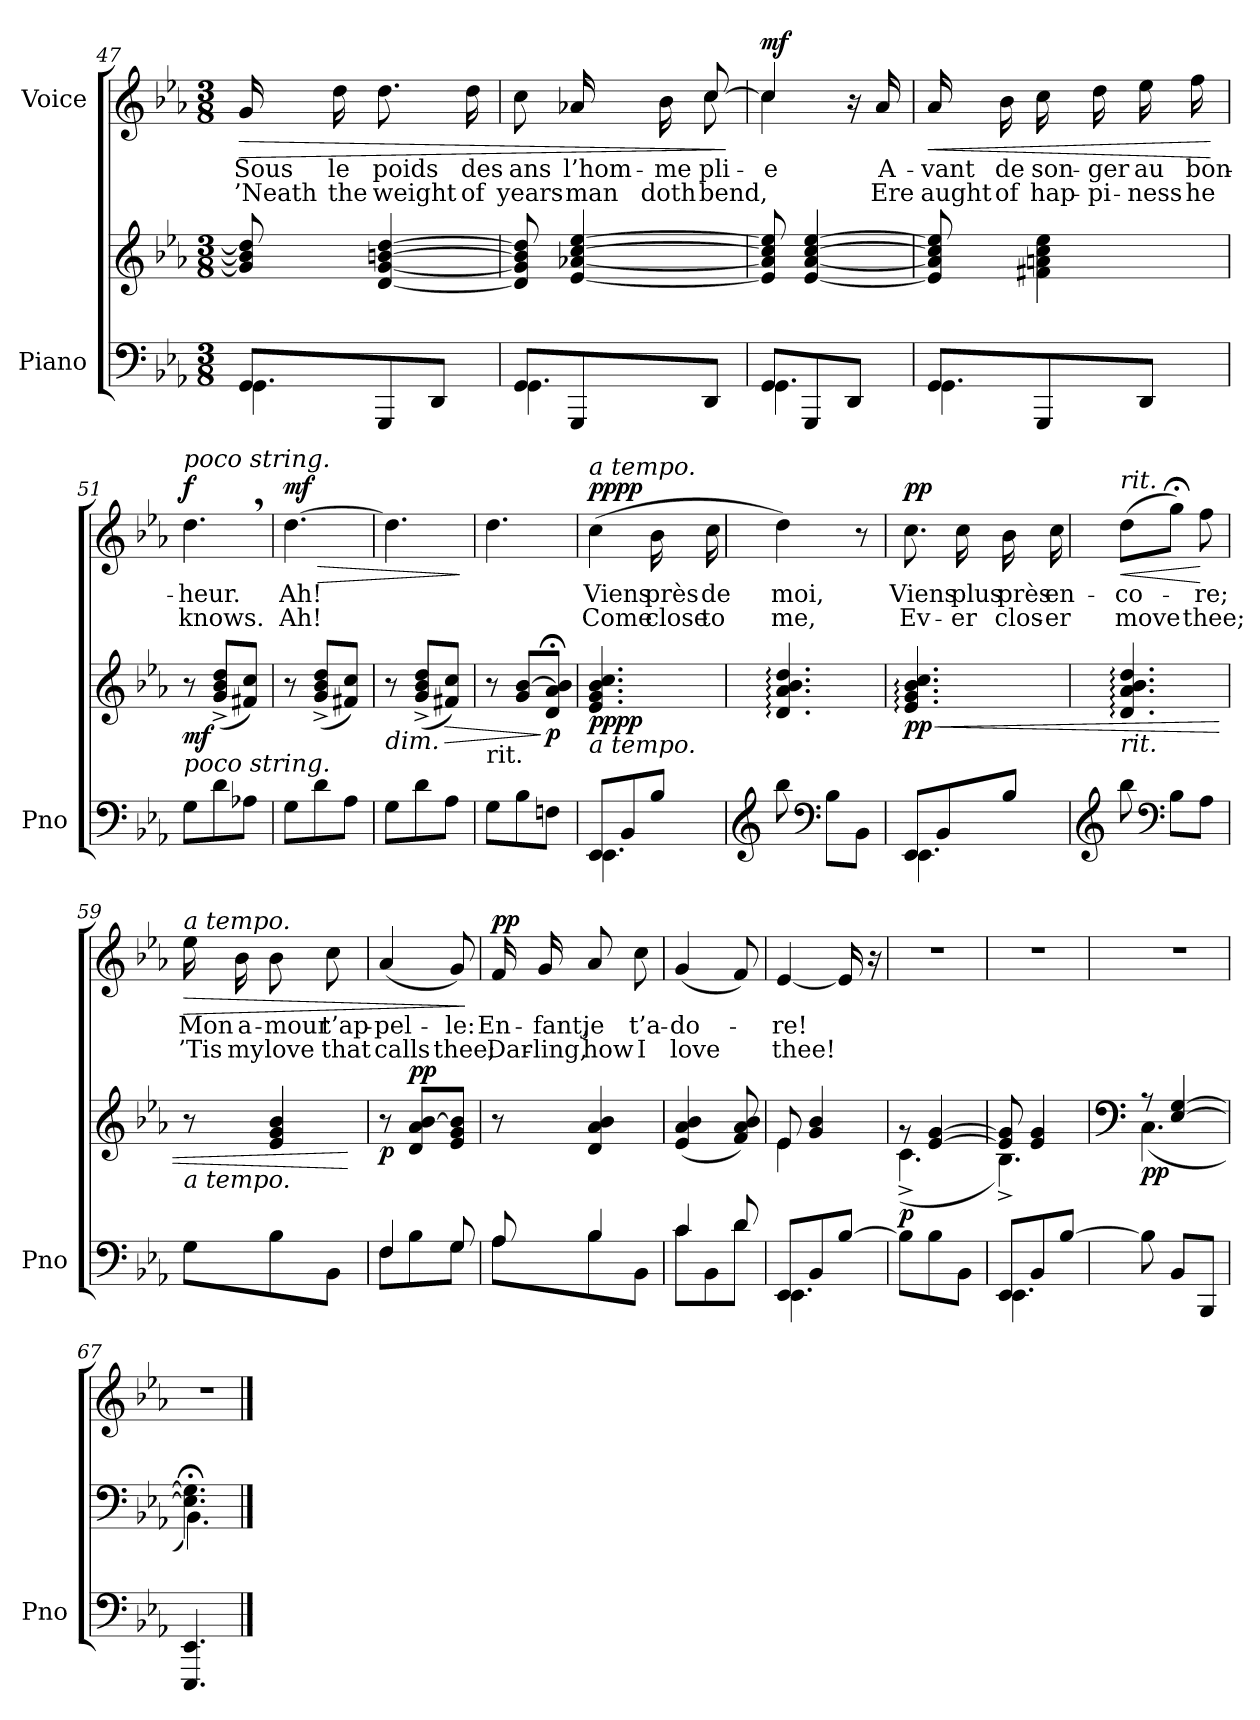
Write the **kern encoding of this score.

**kern	**kern	**dynam	**kern	**text	**text	**dynam
*part2	*part2	*part2	*part1	*part1	*part1	*part1
*staff3	*staff2	*staff2/3	*staff1	*staff1	*staff1	*staff1
*I"Piano	*	*	*I"Voice	*	*	*
*I'Pno	*	*	*	*	*	*
*clefF4	*clefG2	*	*clefG2	*	*	*
*k[b-e-a-]	*k[b-e-a-]	*	*k[b-e-a-]	*	*	*
*M3/8	*M3/8	*	*M3/8	*	*	*
=47	=47	=47	=47	=47	=47	=47
*^	*	*	*	*	*	*
!LO:N:head=solid	!LO:N:head=solid	!	!	!	!LO:LY:b	!LO:LY:b	!LO:HP:b
8GG/L	4.GG\	8g/] 8b/] 8dd/]	.	16g/	Sous	’Neath	>
!	!	!	!	!	!LO:LY:b	!LO:LY:b	!
.	.	.	.	16dd\	le	the	.
!	!	!	!	!	!LO:LY:b	!LO:LY:b	!
8GGG/	.	[4d/ [4g/ [4bn/ [4dd/	.	8.dd\	poids	weight	.
8DD/J	.	.	.	.	.	.	.
!	!	!	!	!	!LO:LY:b	!LO:LY:b	!
.	.	.	.	16dd\	des	of	.
=48	=48	=48	=48	=48	=48	=48	=48
!LO:N:head=solid	!LO:N:head=solid	!	!	!	!LO:LY:b	!LO:LY:b	!
*	*	*	*	*^	*	*	*
8GG/L	4.GG\	8d/] 8g/] 8b/] 8dd/]	.	8cc\	4ryy	ans	years	.
!	!	!	!	!	!	!LO:LY:b	!LO:LY:b	!
8GGG/	.	[4e-/ [4a-X/ [4cc/ [4ee-/	.	16a-X/	.	l’hom-	man	.
!	!	!	!	!	!	!LO:LY:b	!LO:LY:b	!
.	.	.	.	16b-\	.	-me	doth	.
!	!	!	!	!	!	!LO:LY:b	!LO:LY:b	!
8DD/J	.	.	.	[8cc/	8cc\	pli-	bend,	.
*v	*v	*	*	*v	*v	*	*	*
.	.	.	.	.	.	]
!!LO:LB:g=z
=49	=49	=49	=49	=49	=49	=49
*^	*	*	*	*	*	*
!LO:N:head=solid	!LO:N:head=solid	!	!	!	!LO:LY:b	!	!LO:DY:a
*	*	*	*	*^	*	*	*
8GG/L	4.GG\	8e-/] 8a-/] 8cc/] 8ee-/]	.	4cc/]	4cc\	-e	.	mf
8GGG/	.	[4e-/ [4a-/ [4cc/ [4ee-/	.	.	.	.	.	.
8DD/J	.	.	.	16r	8ryy	.	.	.
!	!	!	!	!	!	!LO:LY:b	!LO:LY:b	!
.	.	.	.	16a-/	.	A-	Ere	.
*	*	*	*	*v	*v	*	*	*
=50	=50	=50	=50	=50	=50	=50	=50
!LO:N:head=solid	!LO:N:head=solid	!	!	!	!LO:LY:b	!LO:LY:b	!LO:HP:b
8GG/L	4.GG\	8e-/] 8a-/] 8cc/] 8ee-/]	.	16a-/	-vant	aught	<
!	!	!	!	!	!LO:LY:b	!LO:LY:b	!
.	.	.	.	16b-\	de	of	.
!	!	!	!	!	!LO:LY:b	!LO:LY:b	!
8GGG/	.	4f#X\ 4an\ 4cc\ 4ee-\	.	16cc\	son-	hap-	.
!	!	!	!	!	!LO:LY:b	!LO:LY:b	!
.	.	.	.	16dd\	-ger	-pi-	.
!	!	!	!	!	!LO:LY:b	!LO:LY:b	!
8DD/J	.	.	.	16ee-\	au	-ness	.
!	!	!	!	!	!LO:LY:b	!LO:LY:b	!
.	.	.	.	16ff\	bon-	he	.
*v	*v	*	*	*	*	*	*
.	.	.	.	.	.	[
=51	=51	=51	=51	=51	=51	=51
*	*	*	*MM78	*	*	*
!	!	!	!LO:TX:a:i:t=poco string.	!	!	!
!	!LO:TX:b:i:t=poco string.	!	!	!	!	!
!	!	!LO:DY:b	!	!LO:LY:b	!LO:LY:b	!LO:DY:a
8G\L	8r	mf	4.dd,\	-heur.	knows.	f
8d\	(<8g/^ 8b-/^ 8dd/^L	.	.	.	.	.
8A-X\J	8f#X/ 8cc/J)	.	.	.	.	.
=52	=52	=52	=52	=52	=52	=52
!	!	!	!	!LO:LY:b	!LO:LY:b	!LO:HP:b
!	!	!	!	!	!	!LO:DY:n=1:a
8G\L	8r	.	[4.dd\	Ah!	Ah!	> mf
8d\	(<8g/^ 8b-/^ 8dd/^L	.	.	.	.	.
8A-\J	8f#X/ 8cc/J)	.	.	.	.	.
=53	=53	=53	=53	=53	=53	=53
!	!LO:TX:b:i:t=dim.	!	!	!	!	!
*	*	*	*^	*	*	*
8G\L	8r	.	4.dd\]	8ryy	.	.	.
*	*	*	*MM74	*	*	*	*
8d\	(<8g/^ 8b-/^ 8dd/^L	.	.	4ryy	.	.	.
!	!	!LO:HP:b	!	!	!	!	!
8A-\J	8f#X/ 8cc/J)	>	.	.	.	.	.
.	.	.	.	.	.	.	]
*	*	*	*v	*v	*	*	*
=54	=54	=54	=54	=54	=54	=54
*	*	*	*MM70	*	*	*
*	*	*	*^	*	*	*
!	!	!	!LO:TX:a:t=(without taking	!	!	!	!
!	!	!	!LO:TX:a:t=breath.)	!	!	!	!
!	!	!	!LO:TX:a:t=rit.	!	!	!	!
!	!LO:TX:b:t=rit.	!	!	!	!	!	!
*	*	*	*v	*v	*	*	*
8G\L	8r	.	4.dd\	.	.	.
8B-\	8g/ [8b-/L	.	.	.	.	.
!	!	!LO:DY:n=1:b	!	!	!	!
8Fn\J	8d/;< 8a-/;< 8b-/];<J	] p	.	.	.	.
!!LO:LB:g=z
=55	=55	=55	=55	=55	=55	=55
*	*	*	*MM76	*	*	*
*^	*	*	*	*	*	*
!	!	!	!	!LO:TX:a:i:t=a tempo.	!	!	!
!	!	!LO:TX:b:i:t=a tempo.	!	!	!	!	!
!LO:N:head=solid	!LO:N:head=solid	!	!LO:DY:b	!	!LO:LY:b	!LO:LY:b	!LO:DY:a
8EE-/L	4.EE-\	4.e-/ 4.g/ 4.b-/ 4.cc/	pppp	(>4cc\	Viens	Come	pppp
8BB-/	.	.	.	.	.	.	.
!	!	!	!	!	!LO:LY:b	!LO:LY:b	!
8B-/J	.	.	.	16b-\	près	close	.
!	!	!	!	!	!LO:LY:b	!LO:LY:b	!
.	.	.	.	16cc\	de	to	.
*v	*v	*	*	*	*	*	*
=56	=56	=56	=56	=56	=56	=56
*clefG2	*	*	*	*	*	*
!	!	!	!	!LO:LY:b	!LO:LY:b	!
8bb-\	4.d/: 4.a-/: 4.b-/: 4.dd/:	.	4dd\)	moi,	me,	.
*clefF4	*	*	*	*	*	*
8B-\L	.	.	.	.	.	.
8BB-\J	.	.	8r	.	.	.
=57	=57	=57	=57	=57	=57	=57
*^	*	*	*	*	*	*
!LO:N:head=solid	!LO:N:head=solid	!	!LO:HP:b	!	!LO:LY:b	!LO:LY:b	!
!	!	!	!LO:DY:n=1:b	!	!	!	!LO:DY:a
8EE-/L	4.EE-\	4.e-/: 4.g/: 4.b-/: 4.cc/:	< pp	8.cc\	Viens	Ev-	pp
8BB-/	.	.	.	.	.	.	.
!	!	!	!	!	!LO:LY:b	!LO:LY:b	!
.	.	.	.	16cc\	plus	-er	.
!	!	!	!	!	!LO:LY:b	!LO:LY:b	!
8B-/J	.	.	.	16b-\	près	clos-	.
!	!	!	!	!	!LO:LY:b	!LO:LY:b	!
.	.	.	.	16cc\	en-	-er	.
*v	*v	*	*	*	*	*	*
=58	=58	=58	=58	=58	=58	=58
*clefG2	*	*	*	*	*	*
*	*	*	*MM70	*	*	*
!	!	!	!LO:TX:a:i:t=rit.	!	!	!
!	!LO:TX:b:i:t=rit.	!	!	!	!	!
!	!	!	!	!LO:LY:b	!LO:LY:b	!LO:HP:b
8bb-\	4.d/: 4.a-/: 4.b-/: 4.dd/:	.	(>8dd\L	-co-	move	<
*clefF4	*	*	*	*	*	*
8B-\L	.	.	8gg;<\J)	.	.	.
!	!	!	!	!LO:LY:b	!LO:LY:b	!
8A-\J	.	.	8ff\	-re;	thee;	[
=59	=59	=59	=59	=59	=59	=59
*	*	*	*MM76	*	*	*
!	!	!	!LO:TX:a:i:t=a tempo.	!	!	!
!	!LO:TX:b:i:t=a tempo.	!	!	!	!	!
!	!	!	!	!LO:LY:b	!LO:LY:b	!LO:HP:b
8G\L	8r	.	16ee-\	Mon	’Tis	>
!	!	!	!	!LO:LY:b	!LO:LY:b	!
.	.	.	16b-\	a-	my	.
!	!	!	!	!LO:LY:b	!LO:LY:b	!
8B-\	4e-/ 4g/ 4b-/	.	8b-\	-mour	love	.
!	!	!	!	!LO:LY:b	!LO:LY:b	!
8BB-\J	.	.	8cc\	t’ap-	that	.
.	.	[	.	.	.	.
!!LO:LB:g=z
=60	=60	=60	=60	=60	=60	=60
*^	*	*	*	*	*	*
!	!	!	!LO:DY:b	!	!LO:LY:b	!LO:LY:b	!
4F/	8F\L	8r	p	(<4a-/	-pel-	calls	.
!	!	!	!LO:DY:a	!	!	!	!
.	8B-\	8d/ 8a-/ [8b-/L	pp	.	.	.	.
!	!	!	!	!	!LO:LY:b	!LO:LY:b	!
8G/	8G\J	8e-/ 8g/ 8b-/]J	.	8g/)	-le:	thee;	.
*v	*v	*	*	*	*	*	*
.	.	.	.	.	.	]
=61	=61	=61	=61	=61	=61	=61
*^	*	*	*	*	*	*
!	!	!	!	!	!LO:LY:b	!LO:LY:b	!LO:DY:a
8A-/	8A-\L	8r	.	16f/	En-	Dar-	pp
!	!	!	!	!	!LO:LY:b	!LO:LY:b	!
.	.	.	.	16g/	-fant,	-ling,	.
!	!	!	!	!	!LO:LY:b	!LO:LY:b	!
4B-/	8B-\	4d/ 4a-/ 4b-/	.	8a-/	je	how	.
!	!	!	!	!	!LO:LY:b	!LO:LY:b	!
.	8BB-\J	.	.	8cc\	t’a-	I	.
=62	=62	=62	=62	=62	=62	=62	=62
!	!	!	!	!	!LO:LY:b	!LO:LY:b	!
4c/	8c\L	(<4e-/ 4a-/ 4b-/	.	(<4g/	-do-	love	.
.	8BB-\	.	.	.	.	.	.
8d/	8d\J	8f/ 8a-/ 8b-/)	.	8f/)	.	.	.
=63	=63	=63	=63	=63	=63	=63	=63
!LO:N:head=solid	!LO:N:head=solid	!	!	!	!LO:LY:b	!LO:LY:b	!
*	*	*^	*	*	*	*	*
8EE-/L	4.EE-\	8e-/	4e-\	.	[4e-/	-re!	thee!	.
8BB-/	.	4g/ 4b-/	.	.	.	.	.	.
[8B-/J	.	.	8ryy	.	16e-/]	.	.	.
.	.	.	.	.	16r	.	.	.
*v	*v	*	*	*	*	*	*	*
=64	=64	=64	=64	=64	=64	=64	=64
!	!	!	!LO:DY:b	!	!	!	!
8B-\L]	8rg	(<4.c^\	p	4.r	.	.	.
8B-\	[4e-/ [4g/	.	.	.	.	.	.
8BB-\J	.	.	.	.	.	.	.
=65	=65	=65	=65	=65	=65	=65	=65
*^	*	*	*	*	*	*	*
!LO:N:head=solid	!LO:N:head=solid	!	!	!	!	!	!	!
8EE-/L	4.EE-\	8e-/] 8g/]	4.B-^\)	.	4.r	.	.	.
8BB-/	.	4e-/ 4g/	.	.	.	.	.	.
[8B-/J	.	.	.	.	.	.	.	.
*v	*v	*	*	*	*	*	*	*
=66	=66	=66	=66	=66	=66	=66	=66
*	*clefF4	*	*	*	*	*	*
*	*	*	*	*MM70	*	*	*
!	!	!	!LO:DY:b	!	!	!	!
8B-\]	8r	(<4.C\	pp	4.r	.	.	.
8BB-/L	[4E-/ [4G/	.	.	.	.	.	.
8BBB-/J	.	.	.	.	.	.	.
=67	=67	=67	=67	=67	=67	=67	=67
4.EEE-/ 4.EE-/	4.E-\];< 4.G\];<	4.BB-\)	.	4.r	.	.	.
*	*v	*v	*	*	*	*	*
==	==	==	==	==	==	==
*-	*-	*-	*-	*-	*-	*-
